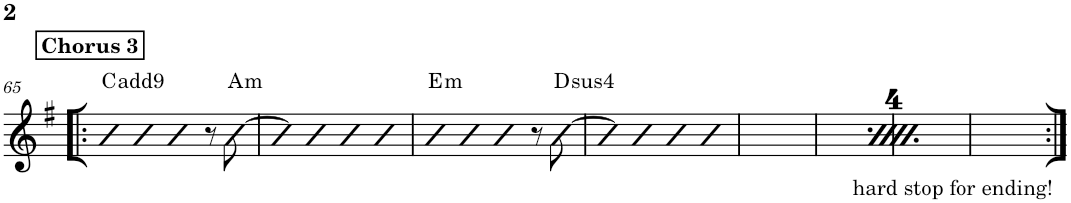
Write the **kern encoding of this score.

**kern	**harte
*part1	*part1
*staff1	*
*I"Piano	*
*I'Pno.	*
!!LO:PB:g=z
*clefG2	*
*k[f#]	*
*M4/4	*
!!LO:REH:place=s1:a:B:cj:t=Chorus 3
=65!|:	=65!|:
4b	C:maj(9)
4b	.
4b	.
8r	.
!	!LO:H:kt=m
[8b\	A:min
=66	=66
4b]	.
4b	.
4b	.
4b	.
=67	=67
!	!LO:H:kt=m
4b	E:min
4b	.
4b	.
8r	.
!	!LO:H:kt=4
[8b\	D:sus4
=68	=68
4b]	.
4b	.
4b	.
4b	.
!!LO:REH:place=s1:a:B:cj:t=Chorus 3
=69	=69
4b	C:maj(9)
4b	.
4b	.
8r	.
!	!LO:H:kt=m
[8b\	A:min
=70	=70
4b]	.
4b	.
4b	.
4b	.
=71	=71
!	!LO:H:kt=m
4b	E:min
4b	.
4b	.
8r	.
!	!LO:H:kt=4
[8b\	D:sus4
=72	=72
4b]	.
4b	.
4b	.
4b	.
=:|!	=:|!
*-	*-
